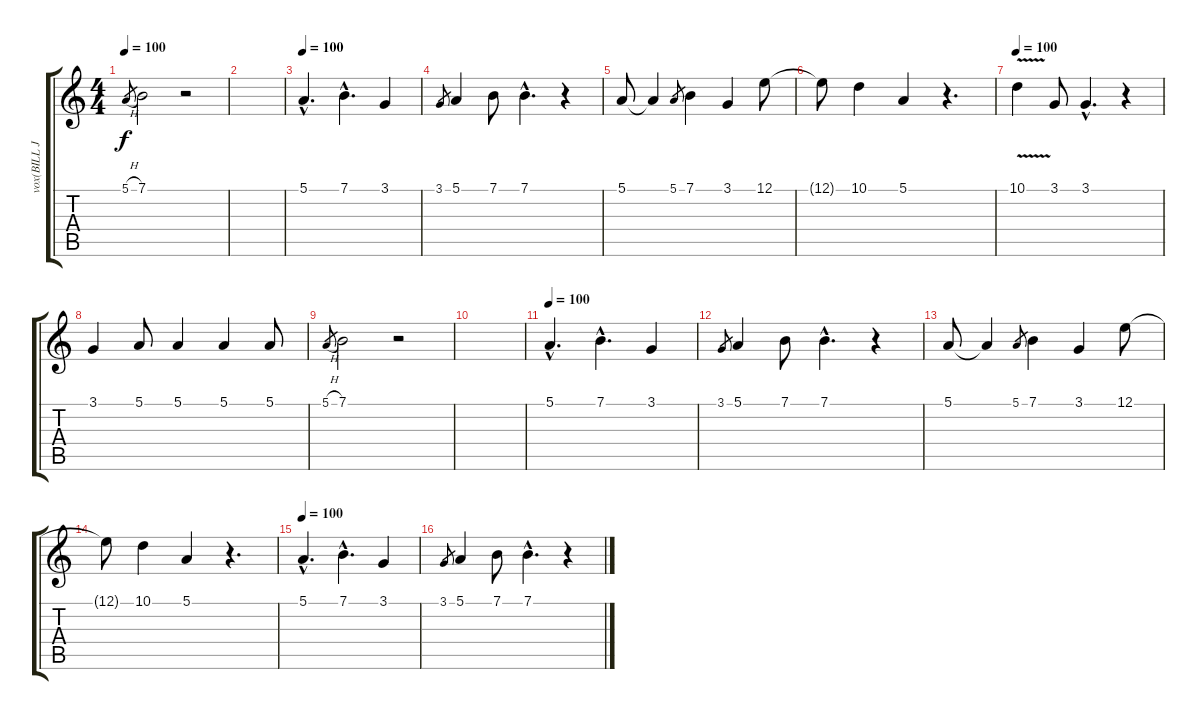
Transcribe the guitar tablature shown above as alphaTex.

\track ("vox(BILL JOE ARMSTRONG)" "vox(BILL J") {instrument cello}
\staff {score tabs}
\tuning (E4 B3 G3 D3 A2 E2) {hide}
\ts (4 4)
\tempo 100
\clef g2
\ks c
5.1{h}.8{gr dy f} 7.1.2 r.2 |
|
\tempo 100
5.1{hac}.4{d} 7.1{hac}.4{d} 3.1.4 |
3.1.8{gr} 5.1.4 7.1.8 7.1{hac}.4{d} r.4 |
5.1.8 5.1{t}.4 5.1.8{gr} 7.1.4 3.1.4 12.1.8 |
12.1{t}.8 10.1.4 5.1.4 r.4{d} |
\tempo 100
10.1{v}.4 3.1.8 3.1{hac}.4{d} r.4 |
3.1.4 5.1.8 5.1.4 5.1.4 5.1.8 |
5.1{h}.8{gr} 7.1.2 r.2 |
|
\tempo 100
5.1{hac}.4{d} 7.1{hac}.4{d} 3.1.4 |
3.1.8{gr} 5.1.4 7.1.8 7.1{hac}.4{d} r.4 |
5.1.8 5.1{t}.4 5.1.8{gr} 7.1.4 3.1.4 12.1.8 |
12.1{t}.8 10.1.4 5.1.4 r.4{d} |
\tempo 100
5.1{hac}.4{d} 7.1{hac}.4{d} 3.1.4 |
3.1.8{gr} 5.1.4 7.1.8 7.1{hac}.4{d} r.4
